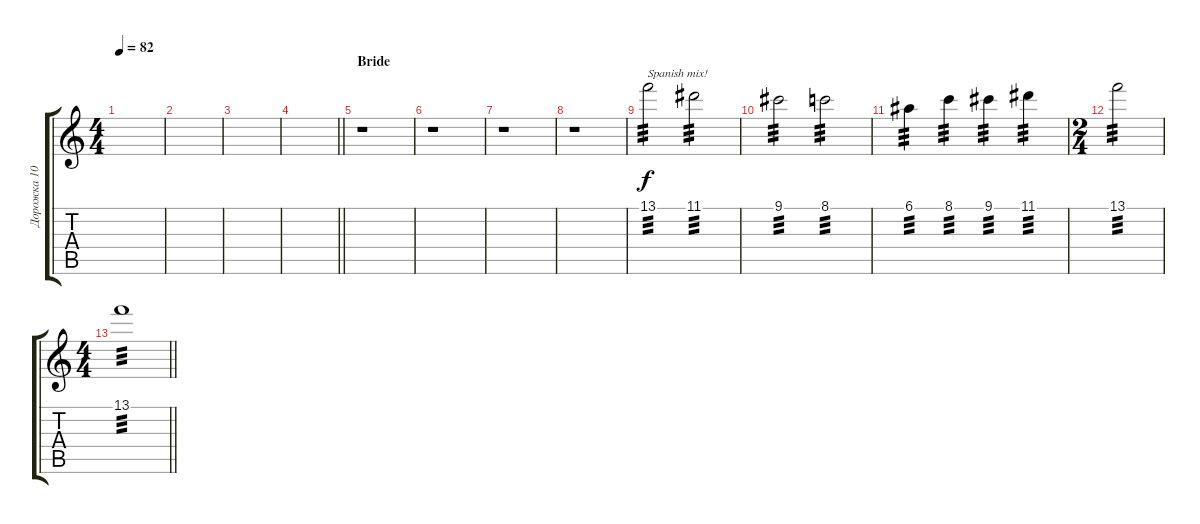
\track ("Дорожка 10" "Дорожка 10") {instrument acousticguitarsteel}
\staff {score tabs}
\tuning (E4 B3 G3 D3 A2 D2) {hide}
\ts (4 4)
\tempo 82
\clef g2
\ks c
|
|
|
\barLineRight lightlight
|
\section ("" "Bride")
r.1 |
r.1 |
r.1 |
r.1 |
13.1.2{txt "Spanish mix!" tp 3 volume 16 instrument acousticguitarnylon} 11.1.2{tp 3} |
9.1.2{tp 3} 8.1.2{tp 3} |
6.1.4{tp 3} 8.1.4{tp 3} 9.1.4{tp 3} 11.1.4{tp 3} |
\ts (2 4)
13.1.2{tp 3} |
\ts (4 4)
\barLineRight lightlight
13.1.1{tp 3 volume 13 instrument acousticguitarsteel}
